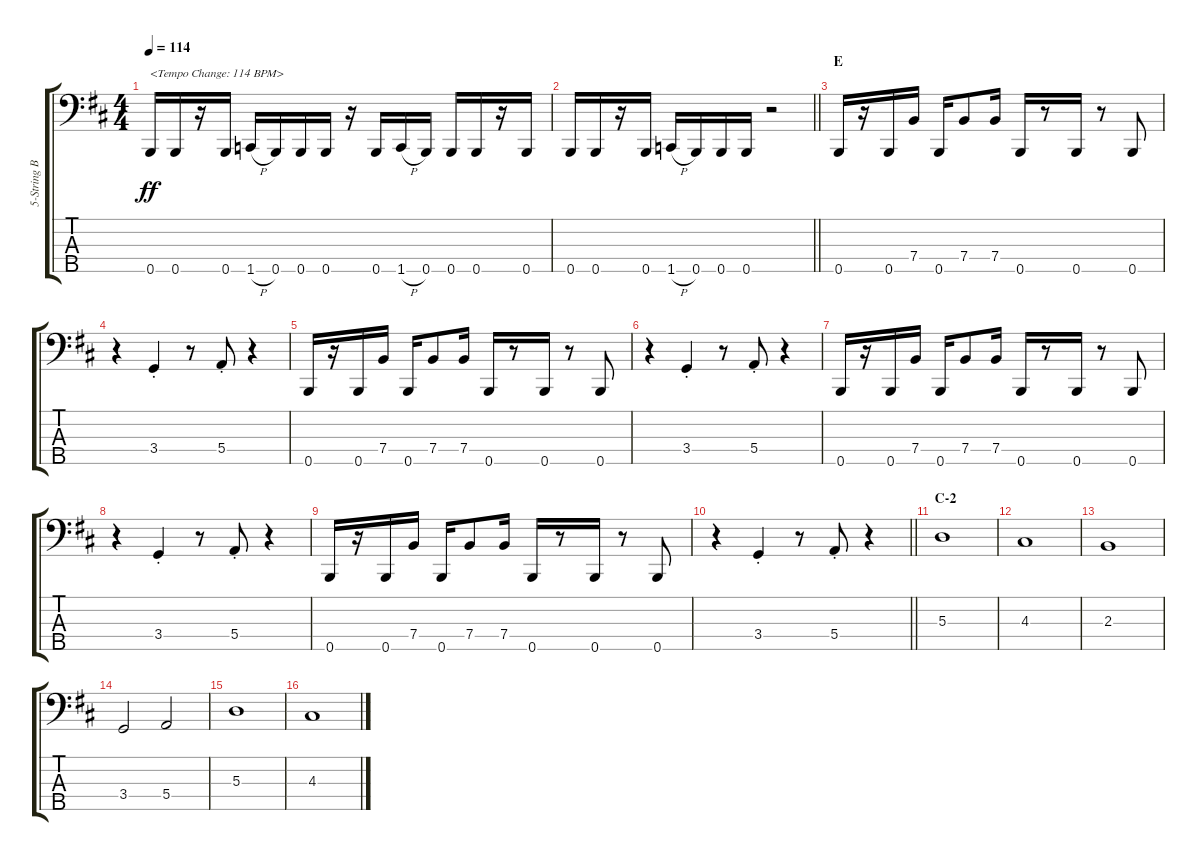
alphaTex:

\track ("5-String Bass" "5-String B") {instrument electricbasspick}
\staff {score tabs}
\tuning (G2 D2 A1 E1 B0) {hide}
\ts (4 4)
\tempo 114
\clef f4
\ks d
0.5.16{txt "<Tempo Change: 114 BPM>" dy ff} 0.5.16 r.16 0.5.16 1.5{h}.16 0.5.16 0.5.16 0.5.16 r.16 0.5.16 1.5{h}.16 0.5.16 0.5.16 0.5.16 r.16 0.5.16 |
\barLineRight lightlight
0.5.16 0.5.16 r.16 0.5.16 1.5{h}.16 0.5.16 0.5.16 0.5.16 r.2 |
\section ("" "E")
0.5.16 r.16 0.5.16 7.4.16 0.5.16 7.4.8 7.4.16 0.5.16 r.8 0.5.16 r.8 0.5.8 |
r.4 3.4{st}.4 r.8 5.4{st}.8 r.4 |
0.5.16 r.16 0.5.16 7.4.16 0.5.16 7.4.8 7.4.16 0.5.16 r.8 0.5.16 r.8 0.5.8 |
r.4 3.4{st}.4 r.8 5.4{st}.8 r.4 |
0.5.16 r.16 0.5.16 7.4.16 0.5.16 7.4.8 7.4.16 0.5.16 r.8 0.5.16 r.8 0.5.8 |
r.4 3.4{st}.4 r.8 5.4{st}.8 r.4 |
0.5.16 r.16 0.5.16 7.4.16 0.5.16 7.4.8 7.4.16 0.5.16 r.8 0.5.16 r.8 0.5.8 |
\barLineRight lightlight
r.4 3.4{st}.4 r.8 5.4{st}.8 r.4 |
\section ("" "C-2")
5.3.1 |
4.3.1 |
2.3.1 |
3.4.2 5.4.2 |
5.3.1 |
4.3.1
